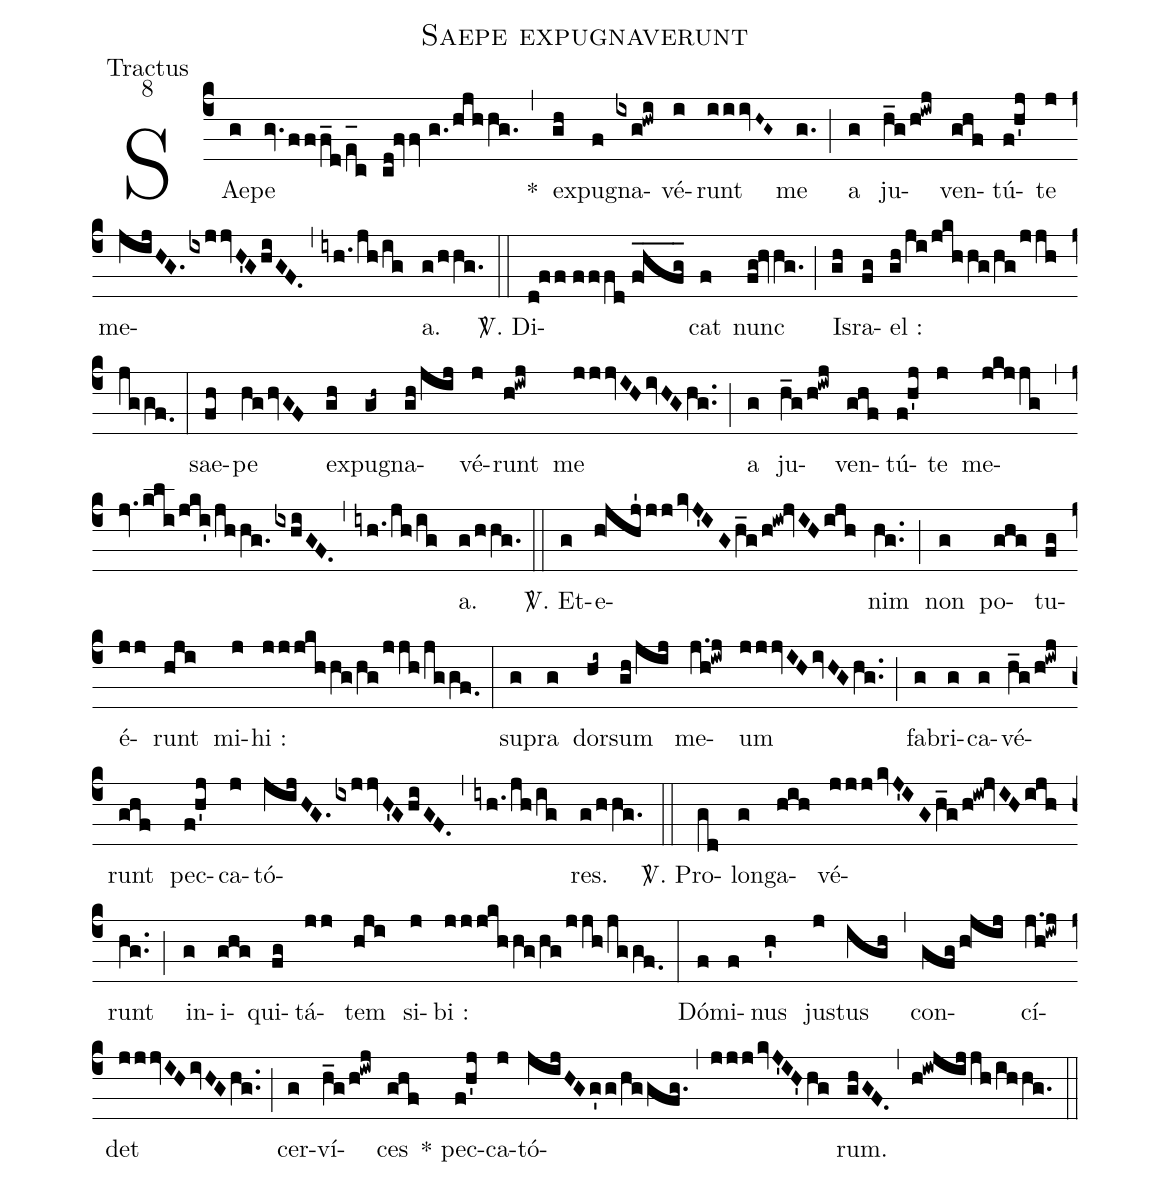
name:Saepe expugnaverunt;
office-part:Tractus;
mode:8;
%%
(c4) SAe(g)pe(gv.fff_d/e_[oh:h]c cd!fvv//g./hjhhg.) <clear>*(,) ex(gh)pu(f)gna(ixg!hwi)vé(i)runt(iiivH~G~) me(g.) (;) a(g) ju(h_g/h!iwj)ven(ghf)tú(f!h'j)te(j) me(jijHG.ixjjvH'GhiGF.)(,)(iyh./jh/ig)a.(g/hhg.) (::)
<sp>V/</sp>. Di(d!ff//fffd//f_!h_f_g_)cat(f) nunc(fg!hvhg.) (;) Is(gh)ra(fg)el :(gh/ji/jkhhg/hg/jjh/jggf.0) (:) sae(fh)pe(hghvGF) ex(gh)pu(gh~)gna(gh/jij)vé(j)runt(h!iwj) me(jjjvIHivHGhg..) (;) a(g) ju(h_g/h!iwj)ven(ghf)tú(f!h'j)te(j) me(jkjjg)(,)(jv.kli/jki'/jhhg.ixhiGF.)(,)(iyh./jh/ig)a.(g/hhg.) (::)
<sp>V/</sp>. Et(g)e(h!jhj'jjkvJ'IGh_g/h!iw!jvIHijh)nim(hg..) (;) non(g) po(ghg)tu(fg)é(jj)runt(hji) mi(j)hi :(jjjkhhg/hg/jjh/jggf.0) (:) su(g)pra(g) dor(hi~)sum(gh/jij) me(j.h!iwj)um(jjjvIHivHGhg..) (;) fa(g)bri(g)ca(g)vé(h_g/h!iwj)runt(ghf) pec(f!h'j)ca(j)tó(jijHG.ixjjvH'GhiGF.)(,)(iyh./jh/ig)res.(g/hhg.) (::)
<sp>V/</sp>. Pro(gd)lon(g)ga(hih)vé(jjjkvJ'IGh_g/h!iw!jvIHijh)runt(hg..) (;) in(g)i(ghg)qui(fg)tá(jj)tem(hji) si(j)bi :(jjjkhhg/hg/jjh/jggf.0) (:) Dó(f)mi(f)nus(h') ju(j)stus(igh) (,) con(gfgh!jij)cí(j.h!iwj)det(jjjvIHivHGhg..) (;) cer(g)ví(h_g/h!iwj)ces(ghf) ()* pec(f!h'j)ca(j)tó(jijHGg'g/hggfg.)(,)(jjjkvJ'IH'hg)rum.(ghGF.) (,) (h!iwjijjh/ihhg.) (::)
